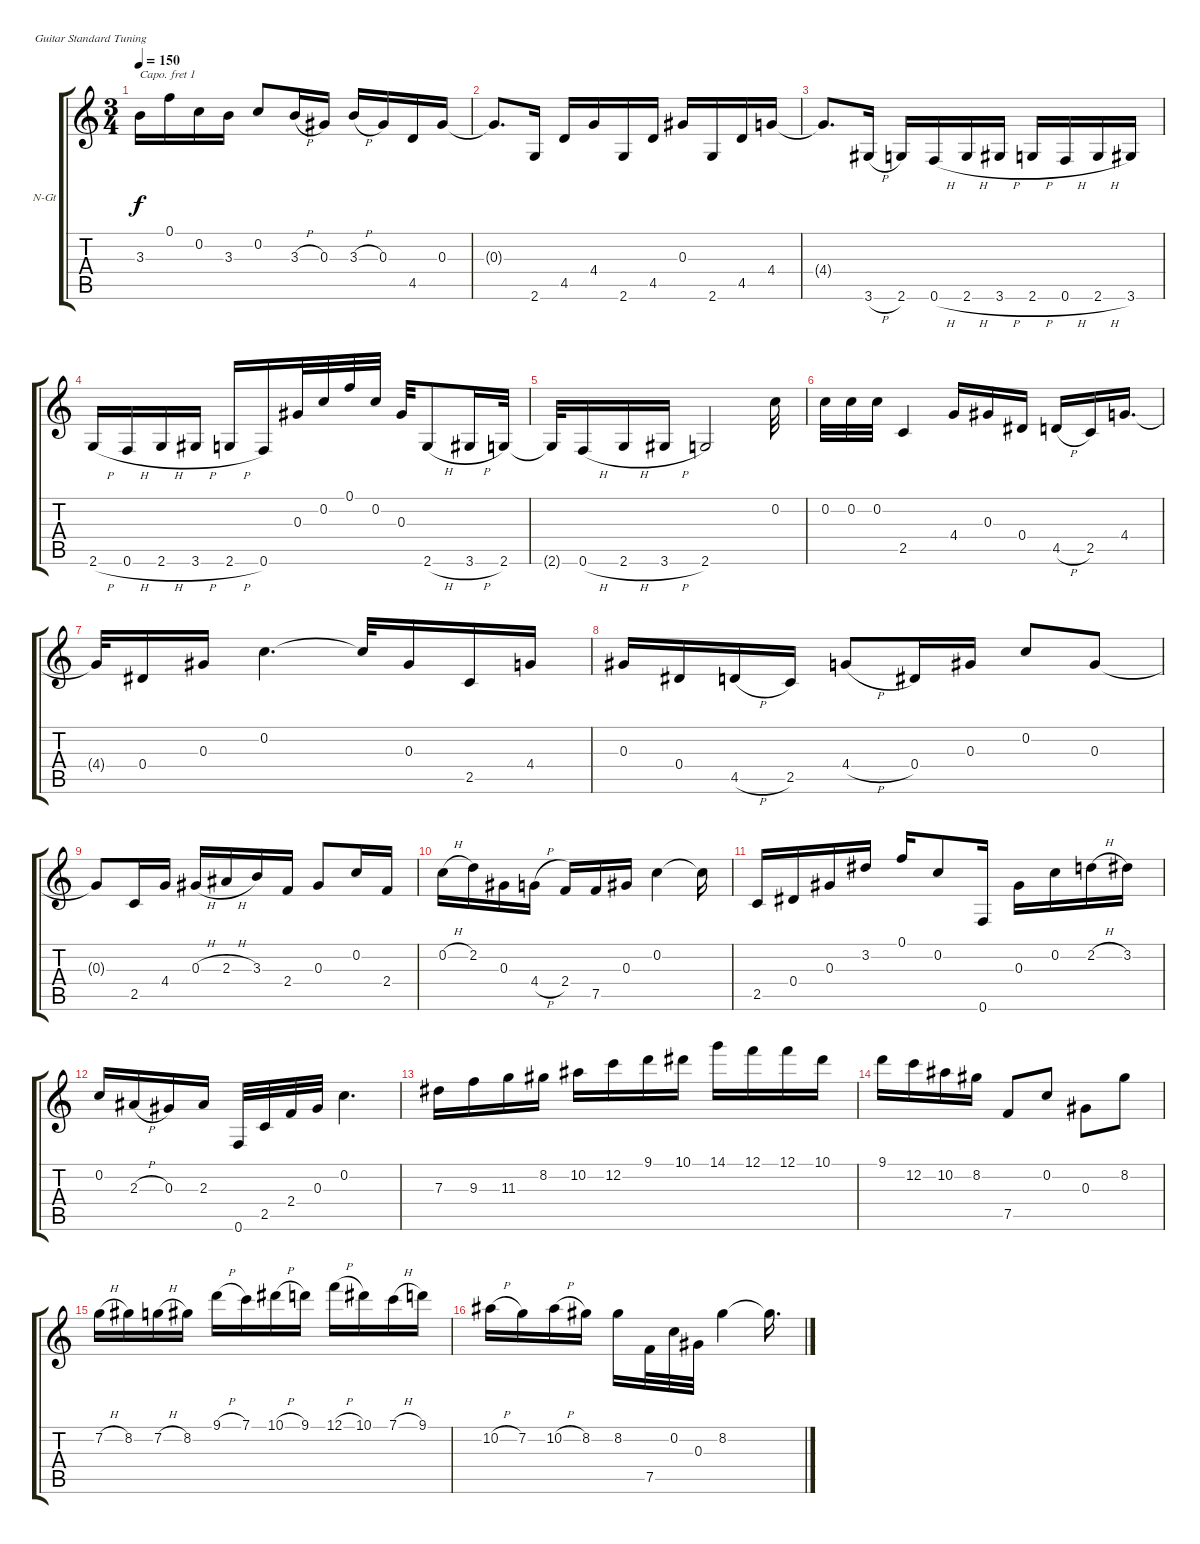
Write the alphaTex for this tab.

\bracketExtendMode groupsimilarinstruments
\firstSystemTrackNameOrientation horizontal
\otherSystemsTrackNameOrientation horizontal
\track ("Tarantas" "N-Gt") {instrument acousticguitarnylon}
\staff {score tabs}
\capo 1
\tuning (E4 B3 G3 D3 A2 E2)
\ts (3 4)
\tempo 150
\clef g2
\ks c
3.3.16{dy f} 0.1.16 0.2.16 3.3.16 0.2.8 3.3{h}.16 0.3.16 3.3{h}.16 0.3.16 4.5.16 0.3.16 |
0.3{t}.8{d} 2.6.16 4.5.16 4.4.16 2.6.16 4.5.16 0.3.16 2.6.16 4.5.16 4.4.16 |
4.4{t}.8{d} 3.6{h}.16 2.6.16 0.6{h}.16 2.6{h}.16 3.6{h}.16 2.6{h}.16 0.6{h}.16 2.6{h}.16 3.6.16 |
2.6{h}.16 0.6{h}.16 2.6{h}.16 3.6{h}.16 2.6{h}.16 0.6.16 0.3.32 0.2.32 0.1.32 0.2.32 0.3.32 2.6{h}.8 3.6{h}.16 2.6.32 |
2.6{t}.32 0.6{h}.16 2.6{h}.16 3.6{h}.16 2.6.2 0.2.32 |
0.2.32 0.2.32 0.2.32 2.5.4 4.4.16 0.3.16 0.4.16 4.5{h}.16 2.5.16 4.4.16{d} |
4.4{t}.32 0.4.16 0.3.16 0.2.4{d} 0.2{t}.32 0.3.16 2.5.16 4.4.16 |
0.3.16 0.4.16 4.5{h}.16 2.5.16 4.4{h}.8 0.4.16 0.3.16 0.2.8 0.3.8 |
0.3{t}.8 2.5.16 4.4.16 0.3{h}.16 2.3{h}.16 3.3.16 2.4.16 0.3.8 0.2.16 2.4.16 |
0.2{h}.16 2.2.16 0.3.16 4.4{h}.16 2.4.16 7.5.16 0.3.16 0.2.4 0.2{t}.16 |
2.5.16 0.4.16 0.3.16 3.2.16 0.1.16 0.2.8 0.6.16 0.3.16 0.2.16 2.2{h}.16 3.2.16 |
0.2.16 2.3{h}.16 0.3.16 2.3.16 0.6.32 2.5.32 2.4.32 0.3.32 0.2.4{d} |
7.3.16 9.3.16 11.3.16 8.2.16 10.2.16 12.2.16 9.1.16 10.1.16 14.1.16 12.1.16 12.1.16 10.1.16 |
9.1.16 12.2.16 10.2.16 8.2.16 7.5.8 0.2.8 0.3.8 8.2.8 |
7.2{h}.16 8.2.16 7.2{h}.16 8.2.16 9.1{h}.16 7.1.16 10.1{h}.16 9.1.16 12.1{h}.16 10.1.16 7.1{h}.16 9.1.16 |
10.2{h}.16 7.2.16 10.2{h}.16 8.2.16 8.2.16 7.5.32 0.2.32 0.3.32 8.2.4 8.2{t}.16{d}
